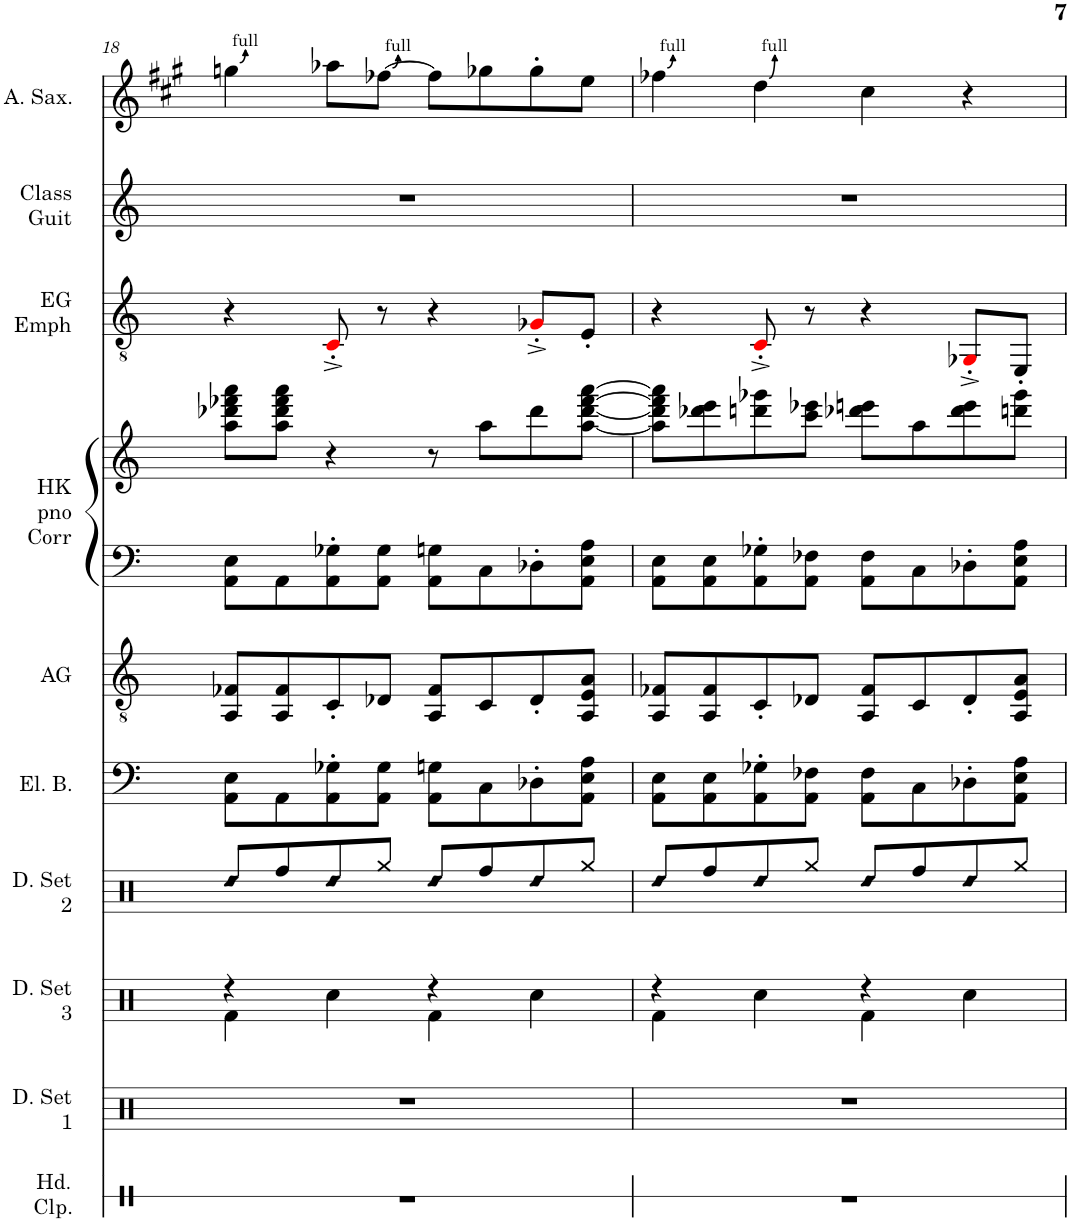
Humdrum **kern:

**kern	**kern	**kern	**kern	**kern	**kern	**kern	**kern	**kern	**kern	**kern
*part10	*part9	*part8	*part7	*part6	*part5	*part4	*part4	*part3	*part2	*part1
*staff11	*staff10	*staff9	*staff8	*staff7	*staff6	*staff5	*staff4	*staff3	*staff2	*staff1
*I"Hd.  Clp	*I"D. Set 1	*I"D. Set 3	*I"D. Set 2	*I"El. B.	*I"AG	*I"HK pno Corr	*	*I"EG Emph	*I"Class Guit	*I"A. Sax.
*I'Hd.  Clp.	*I'D. Set 1	*I'D. Set 3	*I'D. Set 2	*I'El. B.	*I'AG	*I'HK pno Corr	*	*I'EG Emph	*I'Class Guit	*I'A. Sax.
!!LO:PB:g=z
*clefX	*clefX	*clefX	*clefX	*clefF4	*clefGv2	*clefF4	*clefG2	*clefGv2	*clefG2	*clefG2
*	*	*	*	*Trd7c12	*	*	*	*	*	*Trd5c9
*k[]	*k[]	*k[]	*k[]	*k[]	*k[]	*k[]	*k[]	*k[]	*k[]	*k[f#c#g#]
*M4/4	*M4/4	*M4/4	*M4/4	*M4/4	*M4/4	*M4/4	*M4/4	*M4/4	*M4/4	*M4/4
=18	=18	=18	=18	=18	=18	=18	=18	=18	=18	=18
*	*	*^	*	*	*	*	*	*	*	*
!	!	!	!	!LO:N:head=diamond	!	!	!	!	!	!	!
1r	1r	4r	4Rf\	8Rdd/L	8AA\ 8E\L	8AA/ 8F-X/L	8AA\ 8E\L	8aa\ 8ddd-X\ 8fff-X\ 8aaa\L	4r	1r	4ggn\
.	.	.	.	8Rff/	8AA\	8AA/ 8F-/	8AA\	8aa\ 8ddd-\ 8fff-\ 8aaa\J	.	.	.
!	!	!	!	!LO:N:head=diamond	!	!	!	!	!	!	!
.	.	4Rcc\	4ryy	8Rdd/	8AA\' 8G-X\'	8C'/	8AA\' 8G-X\'	4r	8C'^i/	.	8aa-X\L
.	.	.	.	8Rgg/J	8AA\ 8G-\J	8D-X/J	8AA\ 8G-\J	.	8r	.	[8ff-X\J
!	!	!	!	!LO:N:head=diamond	!	!	!	!	!	!	!
.	.	4r	4Rf\	8Rdd/L	8AA\ 8Gn\L	8AA/ 8F-/L	8AA\ 8Gn\L	8r	4r	.	8ff-\L]
.	.	.	.	8Rff/	8C\	8C/	8C\	8aa\L	.	.	8gg-X\
!	!	!	!	!LO:N:head=diamond	!	!	!	!	!	!	!
.	.	4Rcc\	4ryy	8Rdd/	8D-X'\	8D-'/	8D-X'\	8ddd-\	8G-X'^i/L	.	8gg-'\
.	.	.	.	8Rgg/J	8AA\ 8E\ 8A\J	8AA/ 8E/ 8A/J	8AA\ 8E\ 8A\J	[8aa\ [8ddd-\ [8fff-\ [8aaa\J	8E'/J	.	8ee\J
=19	=19	=19	=19	=19	=19	=19	=19	=19	=19	=19	=19
!	!	!	!	!LO:N:head=diamond	!	!	!	!	!	!	!
1r	1r	4r	4Rf\	8Rdd/L	8AA\ 8E\L	8AA/ 8F-X/L	8AA\ 8E\L	8aa\] 8ddd-\] 8fff-\] 8aaa\]L	4r	1r	4ff-X\
.	.	.	.	8Rff/	8AA\ 8E\	8AA/ 8F-/	8AA\ 8E\	8ddd-X\ 8eee\	.	.	.
!	!	!	!	!LO:N:head=diamond	!	!	!	!	!	!	!
.	.	4Rcc\	4ryy	8Rdd/	8AA\' 8G-X\'	8C'/	8AA\' 8G-X\'	8dddn\ 8ggg-X\	8C'^i/	.	4dd\
.	.	.	.	8Rgg/J	8AA\ 8F-X\J	8D-X/J	8AA\ 8F-X\J	8ccc\ 8eee-X\J	8r	.	.
!	!	!	!	!LO:N:head=diamond	!	!	!	!	!	!	!
.	.	4r	4Rf\	8Rdd/L	8AA\ 8F-\L	8AA/ 8F-/L	8AA\ 8F-\L	8ddd-X\ 8eeen\L	4r	.	4cc#\
.	.	.	.	8Rff/	8C\	8C/	8C\	8aa\	.	.	.
!	!	!	!	!LO:N:head=diamond	!	!	!	!	!	!	!
.	.	4Rcc\	4ryy	8Rdd/	8D-X'\	8D-'/	8D-X'\	8ddd-\ 8eee\	8GG-X'^i/L	.	4r
.	.	.	.	8Rgg/J	8AA\ 8E\ 8A\J	8AA/ 8E/ 8A/J	8AA\ 8E\ 8A\J	8dddn\ 8ggg-\J	8EE'/J	.	.
*	*	*v	*v	*	*	*	*	*	*	*	*
=	=	=	=	=	=	=	=	=	=	=
*-	*-	*-	*-	*-	*-	*-	*-	*-	*-	*-
